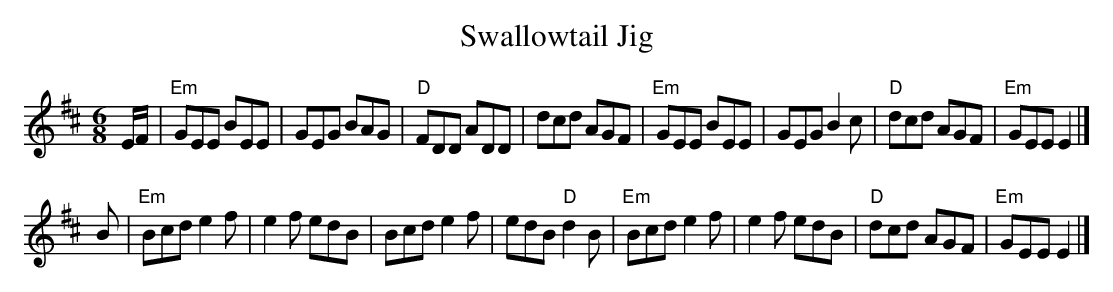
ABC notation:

X:1
T: Swallowtail Jig
M: 6/8
L: 1/8
K: EDor
E/F/ \
| "Em"GEE BEE | GEG BAG | "D"FDD ADD | dcd AGF \
| "Em"GEE BEE | GEG B2c | "D"dcd AGF | "Em"GEE E2 |]
B \
| "Em"Bcd e2f | e2f edB | Bcd e2f | edB "D"d2B \
| "Em"Bcd e2f | e2f edB | "D"dcd AGF | "Em"GEE E2 |]
